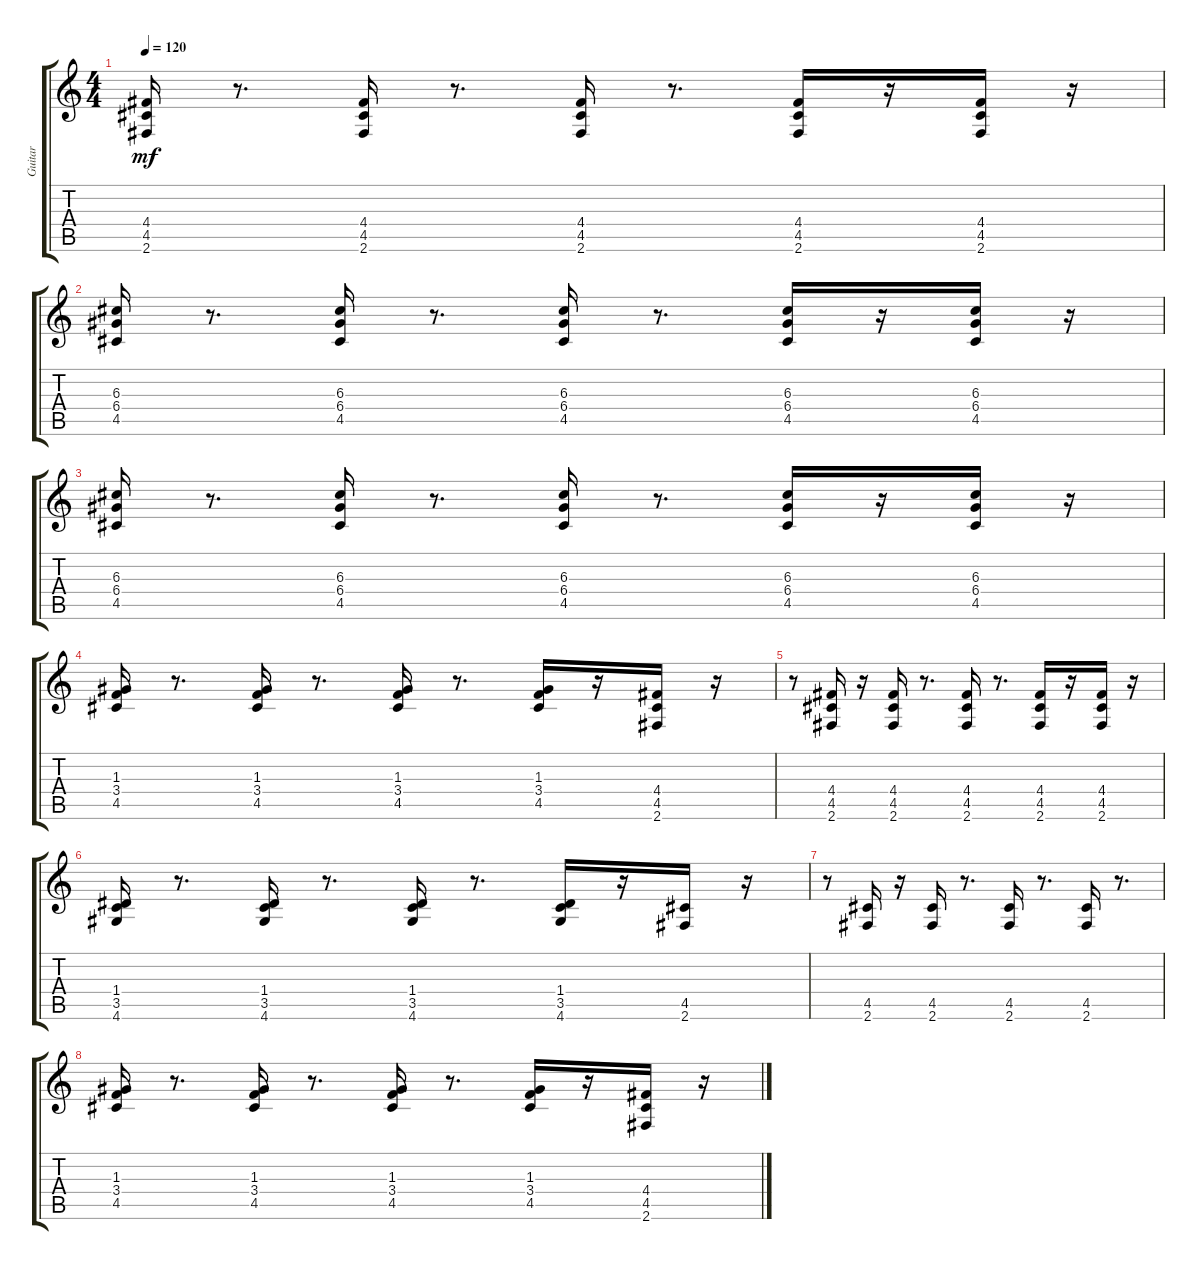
\track ("Guitar" "Guitar") {instrument acousticguitarsteel}
\staff {score tabs}
\tuning (E4 B3 G3 D3 A2 E2) {hide}
\ts (4 4)
\tempo 120
\clef g2
\ks c
(4.4 4.5 2.6).16{dy mf} r.8{d} (4.4 4.5 2.6).16 r.8{d} (4.4 4.5 2.6).16 r.8{d} (4.4 4.5 2.6).16 r.16 (4.4 4.5 2.6).16 r.16 |
(6.3 6.4 4.5).16 r.8{d} (6.3 6.4 4.5).16 r.8{d} (6.3 6.4 4.5).16 r.8{d} (6.3 6.4 4.5).16 r.16 (6.3 6.4 4.5).16 r.16 |
(6.3 6.4 4.5).16 r.8{d} (6.3 6.4 4.5).16 r.8{d} (6.3 6.4 4.5).16 r.8{d} (6.3 6.4 4.5).16 r.16 (6.3 6.4 4.5).16 r.16 |
(1.3 3.4 4.5).16 r.8{d} (1.3 3.4 4.5).16 r.8{d} (1.3 3.4 4.5).16 r.8{d} (1.3 3.4 4.5).16 r.16 (4.4 4.5 2.6).16 r.16 |
r.8 (4.4 4.5 2.6).16 r.16 (4.4 4.5 2.6).16 r.8{d} (4.4 4.5 2.6).16 r.8{d} (4.4 4.5 2.6).16 r.16 (4.4 4.5 2.6).16 r.16 |
(1.4 3.5 4.6).16 r.8{d} (1.4 3.5 4.6).16 r.8{d} (1.4 3.5 4.6).16 r.8{d} (1.4 3.5 4.6).16 r.16 (4.5 2.6).16 r.16 |
r.8 (4.5 2.6).16 r.16 (4.5 2.6).16 r.8{d} (4.5 2.6).16 r.8{d} (4.5 2.6).16 r.8{d} |
(1.3 3.4 4.5).16 r.8{d} (1.3 3.4 4.5).16 r.8{d} (1.3 3.4 4.5).16 r.8{d} (1.3 3.4 4.5).16 r.16 (4.4 4.5 2.6).16 r.16
